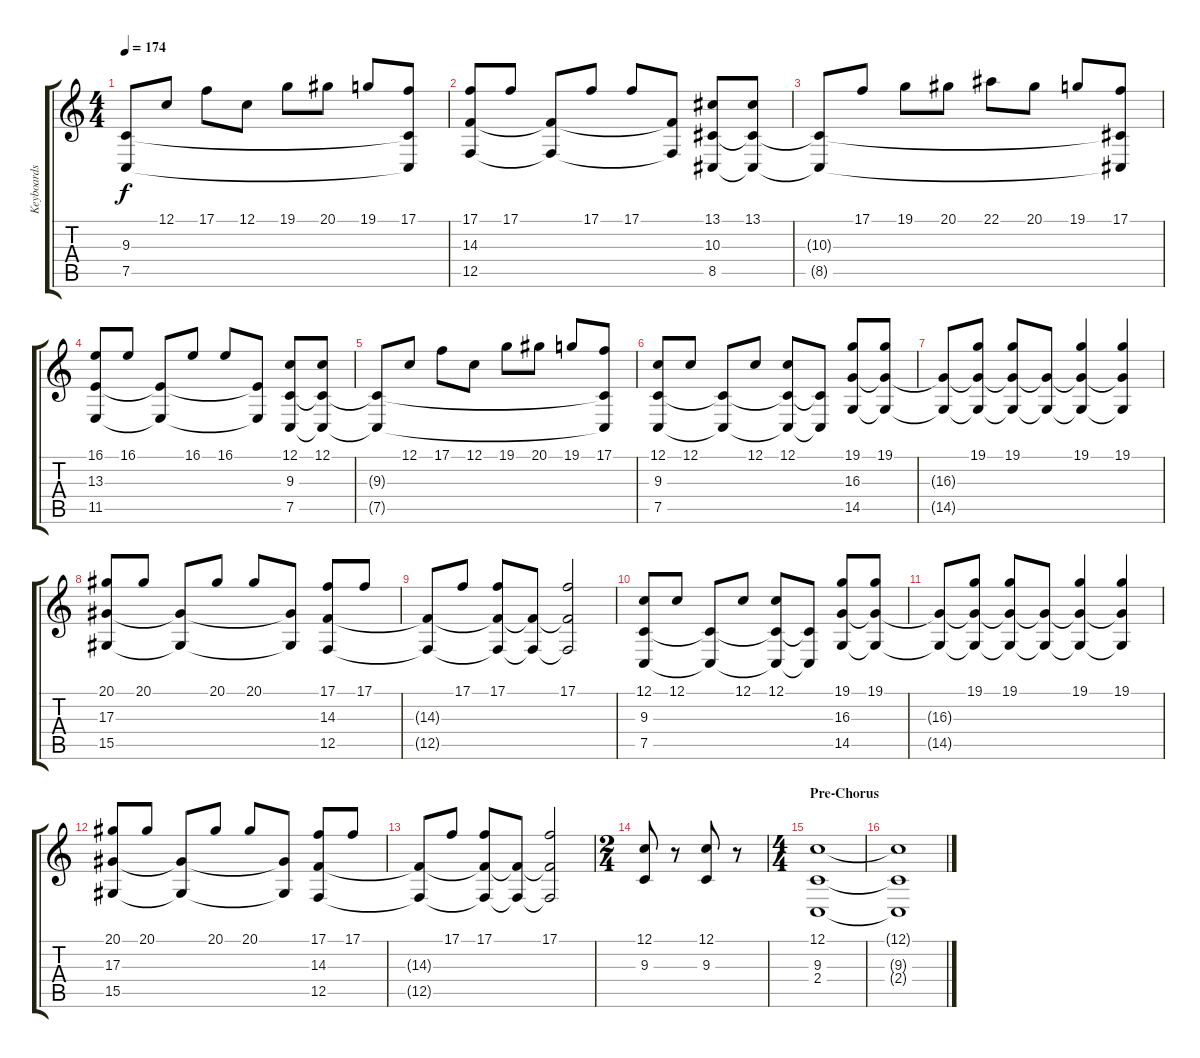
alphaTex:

\track ("Keyboards" "Keyboards") {instrument stringensemble1}
\staff {score tabs}
\tuning (C4 G3 Eb3 Bb2 F2 C2) {hide}
\ts (4 4)
\tempo 174
\clef g2
\ks c
(9.3{t} 7.5{t}).8{dy f} 12.1.8 17.1.8 12.1.8 19.1.8 20.1.8 19.1.8 (17.1 9.3{t} 7.5{t}).8 |
(17.1 14.3 12.5).8 17.1.8 (14.3{t} 12.5{t}).8 17.1.8 17.1.8 (14.3{t} 12.5{t}).8 (13.1 10.3 8.5).8 (13.1 10.3{t} 8.5{t}).8 |
(10.3{t} 8.5{t}).8 17.1.8 19.1.8 20.1.8 22.1.8 20.1.8 19.1.8 (17.1 10.3{t} 8.5{t}).8 |
(16.1 13.3 11.5).8 16.1.8 (13.3{t} 11.5{t}).8 16.1.8 16.1.8 (13.3{t} 11.5{t}).8 (12.1 9.3 7.5).8 (12.1 9.3{t} 7.5{t}).8 |
(9.3{t} 7.5{t}).8 12.1.8 17.1.8 12.1.8 19.1.8 20.1.8 19.1.8 (17.1 9.3{t} 7.5{t}).8 |
(12.1 9.3 7.5).8 12.1.8 (9.3{t} 7.5{t}).8 12.1.8 (12.1 9.3{t} 7.5{t}).8 (9.3{t} 7.5{t}).8 (19.1 16.3 14.5).8 (19.1 16.3{t} 14.5{t}).8 |
(16.3{t} 14.5{t}).8 (19.1 16.3{t} 14.5{t}).8 (19.1 16.3{t} 14.5{t}).8 (16.3{t} 14.5{t}).8 (19.1 16.3{t} 14.5{t}).4 (19.1 16.3{t} 14.5{t}).4 |
(20.1 17.3 15.5).8 20.1.8 (17.3{t} 15.5{t}).8 20.1.8 20.1.8 (17.3{t} 15.5{t}).8 (17.1 14.3 12.5).8 17.1.8 |
(14.3{t} 12.5{t}).8 17.1.8 (17.1 14.3{t} 12.5{t}).8 (14.3{t} 12.5{t}).8 (17.1 14.3{t} 12.5{t}).2 |
(12.1 9.3 7.5).8 12.1.8 (9.3{t} 7.5{t}).8 12.1.8 (12.1 9.3{t} 7.5{t}).8 (9.3{t} 7.5{t}).8 (19.1 16.3 14.5).8 (19.1 16.3{t} 14.5{t}).8 |
(16.3{t} 14.5{t}).8 (19.1 16.3{t} 14.5{t}).8 (19.1 16.3{t} 14.5{t}).8 (16.3{t} 14.5{t}).8 (19.1 16.3{t} 14.5{t}).4 (19.1 16.3{t} 14.5{t}).4 |
(20.1 17.3 15.5).8 20.1.8 (17.3{t} 15.5{t}).8 20.1.8 20.1.8 (17.3{t} 15.5{t}).8 (17.1 14.3 12.5).8 17.1.8 |
(14.3{t} 12.5{t}).8 17.1.8 (17.1 14.3{t} 12.5{t}).8 (14.3{t} 12.5{t}).8 (17.1 14.3{t} 12.5{t}).2 |
\ts (2 4)
(12.1 9.3).8 r.8 (12.1 9.3).8 r.8 |
\ts (4 4)
\section ("" "Pre-Chorus")
(12.1 9.3 2.4).1 |
(12.1{t} 9.3{t} 2.4{t}).1
